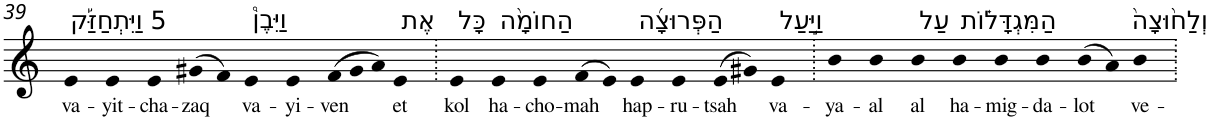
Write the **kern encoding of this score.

**kern	**text
*part1	*part1
*staff1	*staff1
*I"Piano	*
*I'Pno	*
!!LO:PB:g=z
*clefG2	*
*k[]	*
=39	=39
!LO:TX:a:t=5 וַיִּתְחַזַּ֡ק	!
!	!LO:LY:b
4e	va-
!	!LO:LY:b
4e	-yit-
!	!LO:LY:b
4e	-cha-
!	!LO:LY:b
(>8g#X	-zaq
8f)	.
!LO:TX:a:t=וַיִּבֶן֩	!
!	!LO:LY:b
4e	va-
!	!LO:LY:b
4e	-yi-
*Xtuplet	*
!	!LO:LY:b
(>12f	-ven
12g#	.
12a)	.
!LO:TX:a:t=אֶת	!
!	!LO:LY:b
4e	et
=40.	=40.
!LO:TX:a:t=כָּל	!
!	!LO:LY:b
4e	kol
!LO:TX:a:t=הַחוֹמָ֨ה	!
!	!LO:LY:b
4e	ha-
!	!LO:LY:b
4e	-cho-
!	!LO:LY:b
(>8f	-mah
8e)	.
!LO:TX:a:t=הַפְּרוּצָ֜ה	!
!	!LO:LY:b
4e	hap-
!	!LO:LY:b
4e	-ru-
!	!LO:LY:b
(>8e	-tsah
8g#X)	.
!LO:TX:a:t=וַיַּ֣עַל	!
!	!LO:LY:b
4e	va-
=41.	=41.
!	!LO:LY:b
4b	-ya-
!	!LO:LY:b
4b	-al
!LO:TX:a:t=עַל	!
!	!LO:LY:b
4b	al
!LO:TX:a:t=הַמִּגְדָּל֗וֹת	!
!	!LO:LY:b
4b	ha-
!	!LO:LY:b
4b	-mig-
!	!LO:LY:b
4b	-da-
!	!LO:LY:b
(>8b	-lot
8a)	.
!LO:TX:a:t=וְלַח֙וּצָה֙	!
!	!LO:LY:b
4b	ve-
=.	=.
*-	*-
